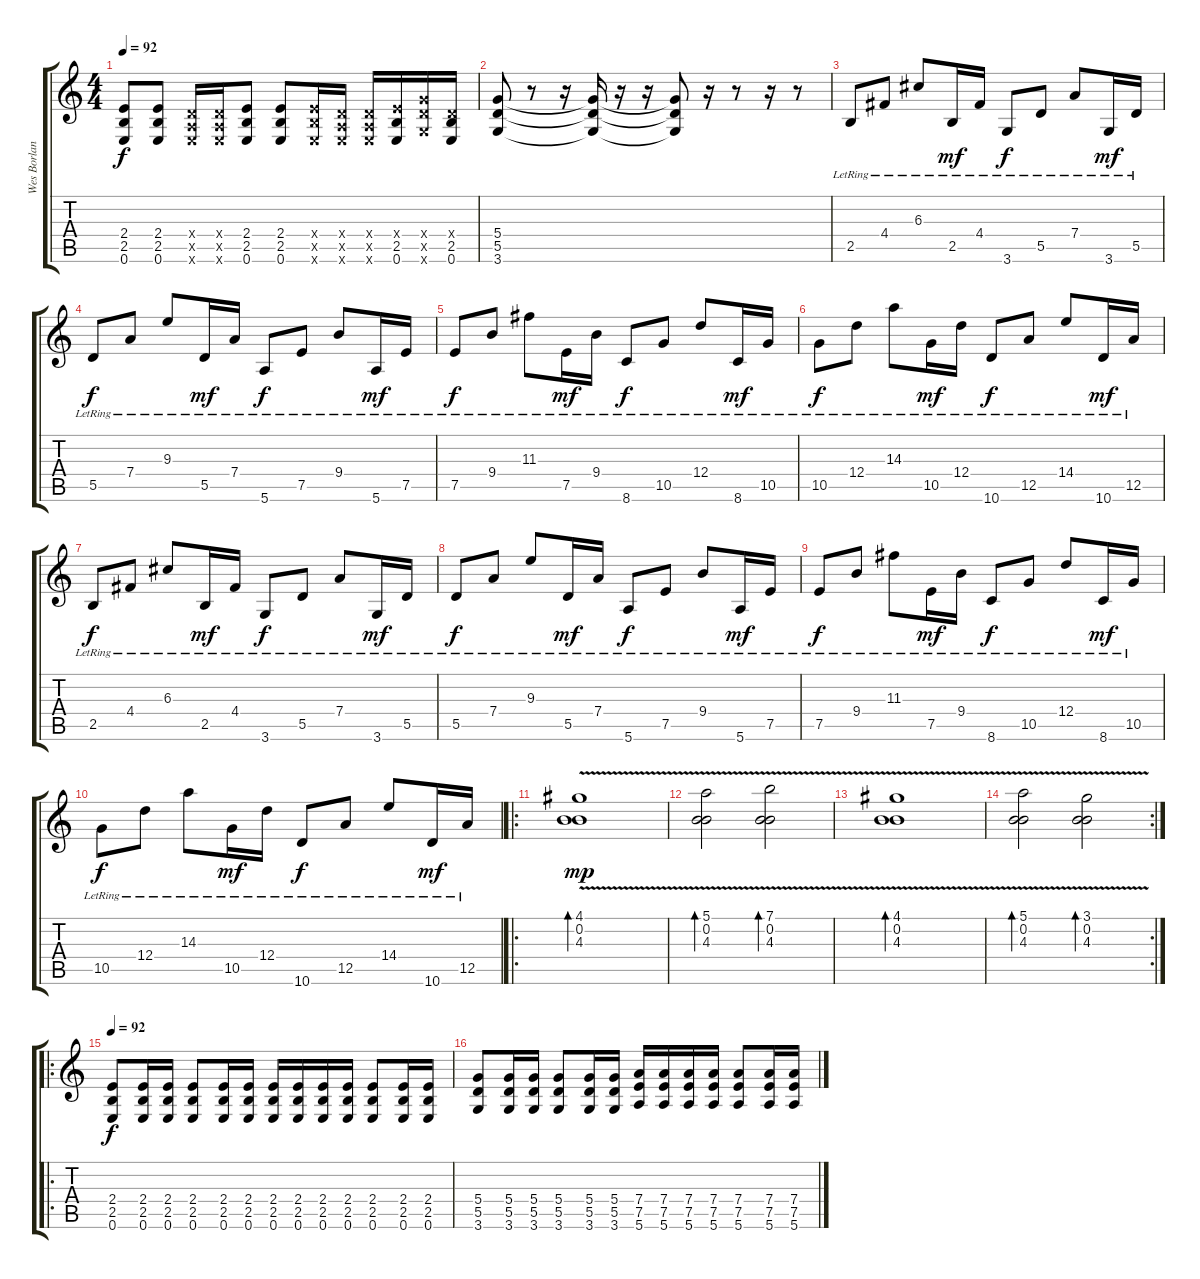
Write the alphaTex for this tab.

\track ("Wes Borland" "Wes Borlan") {instrument electricguitarclean}
\staff {score tabs}
\tuning (E4 B3 G3 D3 A2 E2) {hide}
\ts (4 4)
\tempo 92
\clef g2
\ks c
(2.4 2.5 0.6).8{dy f volume 16 instrument overdrivenguitar} (2.4 2.5 0.6).8 (0.4{x} 0.5{x} 0.6{x}).16 (0.4{x} 0.5{x} 0.6{x}).16 (2.4 2.5 0.6).8 (2.4 2.5 0.6).8 (2.4{x} 2.5{x} 0.6{x}).16 (0.4{x} 0.5{x} 0.6{x}).16 (0.4{x} 0.5{x} 0.6{x}).16 (2.4{x} 2.5 0.6).16 (5.4{x} 5.5{x} 3.6{x}).16 (0.4{x} 2.5 0.6).16 |
(5.4 5.5 3.6).8 r.8 r.16 (5.4{t} 5.5{t} 3.6{t}).16 r.16 r.16 (5.4{t} 5.5{t} 3.6{t}).8 r.16 r.8 r.16 r.8 |
2.5{lr}.8{volume 11 instrument electricguitarclean} 4.4{lr}.8 6.3{lr}.8 2.5{lr}.16{dy mf} 4.4{lr}.16 3.6{lr}.8{dy f} 5.5{lr}.8 7.4{lr}.8 3.6{lr}.16{dy mf} 5.5{lr}.16 |
5.5{lr}.8{dy f} 7.4{lr}.8 9.3{lr}.8 5.5{lr}.16{dy mf} 7.4{lr}.16 5.6{lr}.8{dy f} 7.5{lr}.8 9.4{lr}.8 5.6{lr}.16{dy mf} 7.5{lr}.16 |
7.5{lr}.8{dy f} 9.4{lr}.8 11.3{lr}.8 7.5{lr}.16{dy mf} 9.4{lr}.16 8.6{lr}.8{dy f} 10.5{lr}.8 12.4{lr}.8 8.6{lr}.16{dy mf} 10.5{lr}.16 |
10.5{lr}.8{dy f} 12.4{lr}.8 14.3{lr}.8 10.5{lr}.16{dy mf} 12.4{lr}.16 10.6{lr}.8{dy f} 12.5{lr}.8 14.4{lr}.8 10.6{lr}.16{dy mf} 12.5{lr}.16 |
2.5{lr}.8{dy f volume 11 instrument electricguitarclean} 4.4{lr}.8 6.3{lr}.8 2.5{lr}.16{dy mf} 4.4{lr}.16 3.6{lr}.8{dy f} 5.5{lr}.8 7.4{lr}.8 3.6{lr}.16{dy mf} 5.5{lr}.16 |
5.5{lr}.8{dy f} 7.4{lr}.8 9.3{lr}.8 5.5{lr}.16{dy mf} 7.4{lr}.16 5.6{lr}.8{dy f} 7.5{lr}.8 9.4{lr}.8 5.6{lr}.16{dy mf} 7.5{lr}.16 |
7.5{lr}.8{dy f} 9.4{lr}.8 11.3{lr}.8 7.5{lr}.16{dy mf} 9.4{lr}.16 8.6{lr}.8{dy f} 10.5{lr}.8 12.4{lr}.8 8.6{lr}.16{dy mf} 10.5{lr}.16 |
10.5{lr}.8{dy f} 12.4{lr}.8 14.3{lr}.8 10.5{lr}.16{dy mf} 12.4{lr}.16 10.6{lr}.8{dy f} 12.5{lr}.8 14.4{lr}.8 10.6{lr}.16{dy mf} 12.5{lr}.16 |
\ro
(4.1{v} 0.2 4.3).1{bd 60 dy mp volume 12 instrument electricguitarclean} |
(5.1{v} 0.2 4.3).2{bd 60} (7.1{v} 0.2 4.3).2{bd 60} |
(4.1{v} 0.2 4.3).1{bd 60 volume 10 instrument electricguitarclean} |
\rc 2
(5.1{v} 0.2 4.3).2{bd 60} (3.1{v} 0.2 4.3).2{bd 60} |
\ro
\tempo 92
(2.4 2.5 0.6).8{dy f volume 14 instrument overdrivenguitar} (2.4 2.5 0.6).16 (2.4 2.5 0.6).16 (2.4 2.5 0.6).8 (2.4 2.5 0.6).16 (2.4 2.5 0.6).16 (2.4 2.5 0.6).16 (2.4 2.5 0.6).16 (2.4 2.5 0.6).16 (2.4 2.5 0.6).16 (2.4 2.5 0.6).8 (2.4 2.5 0.6).16 (2.4 2.5 0.6).16 |
(5.4 5.5 3.6).8 (5.4 5.5 3.6).16 (5.4 5.5 3.6).16 (5.4 5.5 3.6).8 (5.4 5.5 3.6).16 (5.4 5.5 3.6).16 (7.4 7.5 5.6).16 (7.4 7.5 5.6).16 (7.4 7.5 5.6).16 (7.4 7.5 5.6).16 (7.4 7.5 5.6).8 (7.4 7.5 5.6).16 (7.4 7.5 5.6).16
